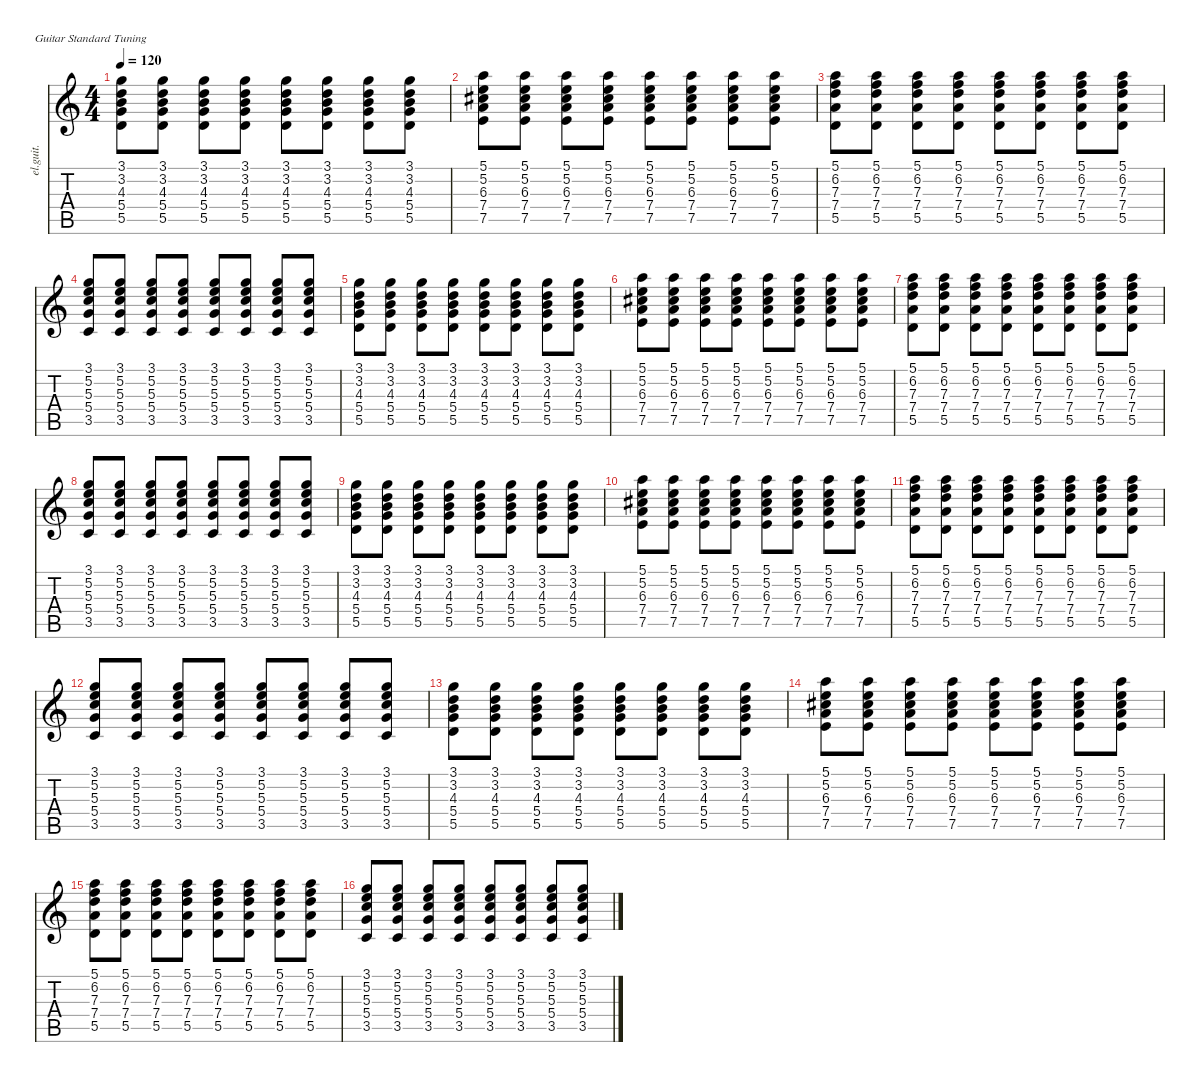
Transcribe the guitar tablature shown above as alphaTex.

\defaultSystemsLayout 4
\hideDynamics
\bracketExtendMode nobrackets
\track ("Clean Guitar" "el.guit.") {instrument electricguitarclean}
\staff {score tabs}
\tuning (E4 B3 G3 D3 A2 E2)
\ts (4 4)
\tempo 120
\clef g2
\ks c
(5.5 5.4 4.3 3.2 3.1).8{dy mf beam Down} (5.5 5.4 4.3 3.2 3.1).8{beam Down} (5.5 5.4 4.3 3.2 3.1).8{beam Down} (5.5 5.4 4.3 3.2 3.1).8{beam Down} (5.5 5.4 4.3 3.2 3.1).8{beam Down} (5.5 5.4 4.3 3.2 3.1).8{beam Down} (5.5 5.4 4.3 3.2 3.1).8{beam Down} (5.5 5.4 4.3 3.2 3.1).8{beam Down} |
(7.5 7.4 6.3{acc #} 5.2 5.1).8{beam Down} (7.5 7.4 6.3{acc #} 5.2 5.1).8{beam Down} (7.5 7.4 6.3{acc #} 5.2 5.1).8{beam Down} (7.5 7.4 6.3{acc #} 5.2 5.1).8{beam Down} (7.5 7.4 6.3{acc #} 5.2 5.1).8{beam Down} (7.5 7.4 6.3{acc #} 5.2 5.1).8{beam Down} (7.5 7.4 6.3{acc #} 5.2 5.1).8{beam Down} (7.5 7.4 6.3{acc #} 5.2 5.1).8{beam Down} |
(5.5 7.4 7.3 6.2 5.1).8{beam Down} (5.5 7.4 7.3 6.2 5.1).8{beam Down} (5.5 7.4 7.3 6.2 5.1).8{beam Down} (5.5 7.4 7.3 6.2 5.1).8{beam Down} (5.5 7.4 7.3 6.2 5.1).8{beam Down} (5.5 7.4 7.3 6.2 5.1).8{beam Down} (5.5 7.4 7.3 6.2 5.1).8{beam Down} (5.5 7.4 7.3 6.2 5.1).8{beam Down} |
(3.5 5.4 5.3 5.2 3.1).8{beam Up} (3.5 5.4 5.3 5.2 3.1).8{beam Up} (3.5 5.4 5.3 5.2 3.1).8{beam Up} (3.5 5.4 5.3 5.2 3.1).8{beam Up} (3.5 5.4 5.3 5.2 3.1).8{beam Up} (3.5 5.4 5.3 5.2 3.1).8{beam Up} (3.5 5.4 5.3 5.2 3.1).8{beam Up} (3.5 5.4 5.3 5.2 3.1).8{beam Up} |
(5.5 5.4 4.3 3.2 3.1).8{beam Down} (5.5 5.4 4.3 3.2 3.1).8{beam Down} (5.5 5.4 4.3 3.2 3.1).8{beam Down} (5.5 5.4 4.3 3.2 3.1).8{beam Down} (5.5 5.4 4.3 3.2 3.1).8{beam Down} (5.5 5.4 4.3 3.2 3.1).8{beam Down} (5.5 5.4 4.3 3.2 3.1).8{beam Down} (5.5 5.4 4.3 3.2 3.1).8{beam Down} |
(7.5 7.4 6.3{acc #} 5.2 5.1).8{beam Down} (7.5 7.4 6.3{acc #} 5.2 5.1).8{beam Down} (7.5 7.4 6.3{acc #} 5.2 5.1).8{beam Down} (7.5 7.4 6.3{acc #} 5.2 5.1).8{beam Down} (7.5 7.4 6.3{acc #} 5.2 5.1).8{beam Down} (7.5 7.4 6.3{acc #} 5.2 5.1).8{beam Down} (7.5 7.4 6.3{acc #} 5.2 5.1).8{beam Down} (7.5 7.4 6.3{acc #} 5.2 5.1).8{beam Down} |
(5.5 7.4 7.3 6.2 5.1).8{beam Down} (5.5 7.4 7.3 6.2 5.1).8{beam Down} (5.5 7.4 7.3 6.2 5.1).8{beam Down} (5.5 7.4 7.3 6.2 5.1).8{beam Down} (5.5 7.4 7.3 6.2 5.1).8{beam Down} (5.5 7.4 7.3 6.2 5.1).8{beam Down} (5.5 7.4 7.3 6.2 5.1).8{beam Down} (5.5 7.4 7.3 6.2 5.1).8{beam Down} |
(3.5 5.4 5.3 5.2 3.1).8{beam Up} (3.5 5.4 5.3 5.2 3.1).8{beam Up} (3.5 5.4 5.3 5.2 3.1).8{beam Up} (3.5 5.4 5.3 5.2 3.1).8{beam Up} (3.5 5.4 5.3 5.2 3.1).8{beam Up} (3.5 5.4 5.3 5.2 3.1).8{beam Up} (3.5 5.4 5.3 5.2 3.1).8{beam Up} (3.5 5.4 5.3 5.2 3.1).8{beam Up} |
(5.5 5.4 4.3 3.2 3.1).8{beam Down} (5.5 5.4 4.3 3.2 3.1).8{beam Down} (5.5 5.4 4.3 3.2 3.1).8{beam Down} (5.5 5.4 4.3 3.2 3.1).8{beam Down} (5.5 5.4 4.3 3.2 3.1).8{beam Down} (5.5 5.4 4.3 3.2 3.1).8{beam Down} (5.5 5.4 4.3 3.2 3.1).8{beam Down} (5.5 5.4 4.3 3.2 3.1).8{beam Down} |
(7.5 7.4 6.3{acc #} 5.2 5.1).8{beam Down} (7.5 7.4 6.3{acc #} 5.2 5.1).8{beam Down} (7.5 7.4 6.3{acc #} 5.2 5.1).8{beam Down} (7.5 7.4 6.3{acc #} 5.2 5.1).8{beam Down} (7.5 7.4 6.3{acc #} 5.2 5.1).8{beam Down} (7.5 7.4 6.3{acc #} 5.2 5.1).8{beam Down} (7.5 7.4 6.3{acc #} 5.2 5.1).8{beam Down} (7.5 7.4 6.3{acc #} 5.2 5.1).8{beam Down} |
(5.5 7.4 7.3 6.2 5.1).8{beam Down} (5.5 7.4 7.3 6.2 5.1).8{beam Down} (5.5 7.4 7.3 6.2 5.1).8{beam Down} (5.5 7.4 7.3 6.2 5.1).8{beam Down} (5.5 7.4 7.3 6.2 5.1).8{beam Down} (5.5 7.4 7.3 6.2 5.1).8{beam Down} (5.5 7.4 7.3 6.2 5.1).8{beam Down} (5.5 7.4 7.3 6.2 5.1).8{beam Down} |
(3.5 5.4 5.3 5.2 3.1).8{beam Up} (3.5 5.4 5.3 5.2 3.1).8{beam Up} (3.5 5.4 5.3 5.2 3.1).8{beam Up} (3.5 5.4 5.3 5.2 3.1).8{beam Up} (3.5 5.4 5.3 5.2 3.1).8{beam Up} (3.5 5.4 5.3 5.2 3.1).8{beam Up} (3.5 5.4 5.3 5.2 3.1).8{beam Up} (3.5 5.4 5.3 5.2 3.1).8{beam Up} |
(5.5 5.4 4.3 3.2 3.1).8{beam Down} (5.5 5.4 4.3 3.2 3.1).8{beam Down} (5.5 5.4 4.3 3.2 3.1).8{beam Down} (5.5 5.4 4.3 3.2 3.1).8{beam Down} (5.5 5.4 4.3 3.2 3.1).8{beam Down} (5.5 5.4 4.3 3.2 3.1).8{beam Down} (5.5 5.4 4.3 3.2 3.1).8{beam Down} (5.5 5.4 4.3 3.2 3.1).8{beam Down} |
(7.5 7.4 6.3{acc #} 5.2 5.1).8{beam Down} (7.5 7.4 6.3{acc #} 5.2 5.1).8{beam Down} (7.5 7.4 6.3{acc #} 5.2 5.1).8{beam Down} (7.5 7.4 6.3{acc #} 5.2 5.1).8{beam Down} (7.5 7.4 6.3{acc #} 5.2 5.1).8{beam Down} (7.5 7.4 6.3{acc #} 5.2 5.1).8{beam Down} (7.5 7.4 6.3{acc #} 5.2 5.1).8{beam Down} (7.5 7.4 6.3{acc #} 5.2 5.1).8{beam Down} |
(5.5 7.4 7.3 6.2 5.1).8{beam Down} (5.5 7.4 7.3 6.2 5.1).8{beam Down} (5.5 7.4 7.3 6.2 5.1).8{beam Down} (5.5 7.4 7.3 6.2 5.1).8{beam Down} (5.5 7.4 7.3 6.2 5.1).8{beam Down} (5.5 7.4 7.3 6.2 5.1).8{beam Down} (5.5 7.4 7.3 6.2 5.1).8{beam Down} (5.5 7.4 7.3 6.2 5.1).8{beam Down} |
(3.5 5.4 5.3 5.2 3.1).8{beam Up} (3.5 5.4 5.3 5.2 3.1).8{beam Up} (3.5 5.4 5.3 5.2 3.1).8{beam Up} (3.5 5.4 5.3 5.2 3.1).8{beam Up} (3.5 5.4 5.3 5.2 3.1).8{beam Up} (3.5 5.4 5.3 5.2 3.1).8{beam Up} (3.5 5.4 5.3 5.2 3.1).8{beam Up} (3.5 5.4 5.3 5.2 3.1).8{beam Up}
